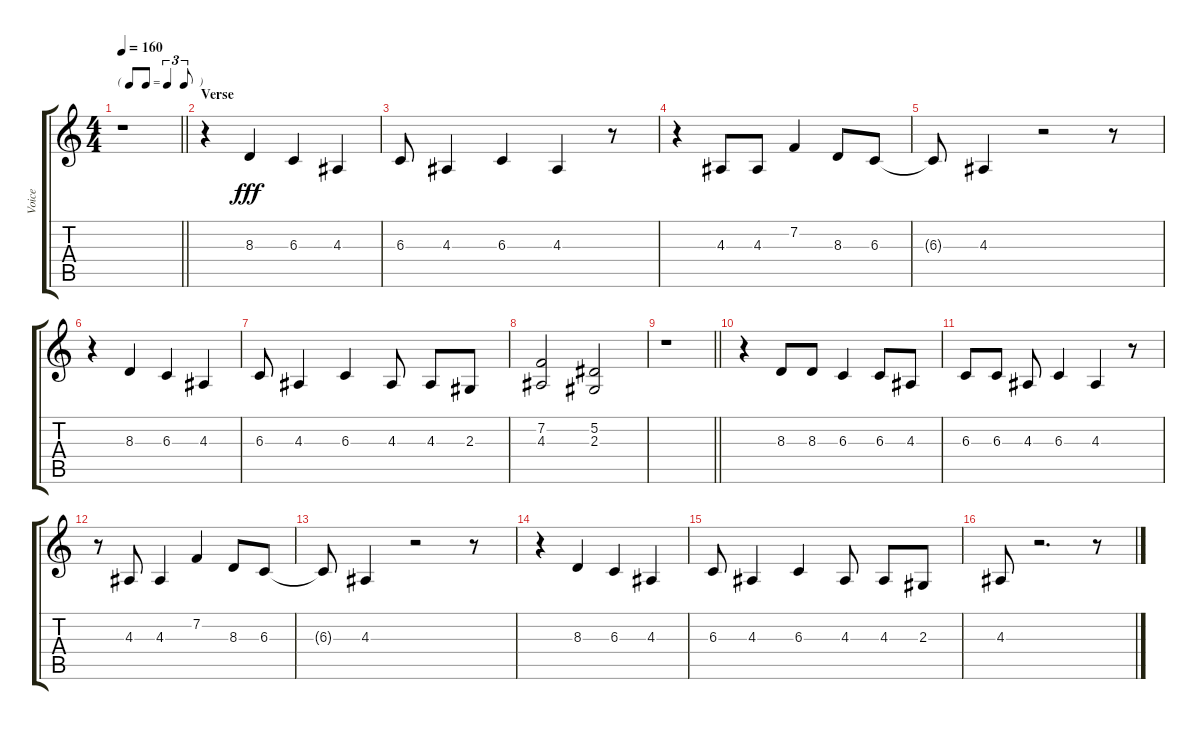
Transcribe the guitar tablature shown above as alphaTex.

\track ("Voice" "Voice") {instrument lead6voice}
\staff {score tabs}
\tuning (Eb4 Bb3 Gb3 Db3 Ab2 Eb2) {hide}
\ts (4 4)
\tf triplet8th
\tempo 160
\clef g2
\barLineRight lightlight
\ks c
r.1{dy fff} |
\section ("" "Verse")
r.4 8.3.4 6.3.4 4.3.4 |
6.3.8 4.3.4 6.3.4 4.3.4 r.8 |
r.4 4.3.8 4.3.8 7.2.4 8.3.8 6.3.8 |
6.3{t}.8 4.3.4 r.2 r.8 |
r.4 8.3.4 6.3.4 4.3.4 |
6.3.8 4.3.4 6.3.4 4.3.8 4.3.8 2.3.8 |
(7.2 4.3).2 (5.2 2.3).2 |
\barLineRight lightlight
r.1 |
r.4 8.3.8 8.3.8 6.3.4 6.3.8 4.3.8 |
6.3.8 6.3.8 4.3.8 6.3.4 4.3.4 r.8 |
r.8 4.3.8 4.3.4 7.2.4 8.3.8 6.3.8 |
6.3{t}.8 4.3.4 r.2 r.8 |
r.4 8.3.4 6.3.4 4.3.4 |
6.3.8 4.3.4 6.3.4 4.3.8 4.3.8 2.3.8 |
4.3.8 r.2{d} r.8
